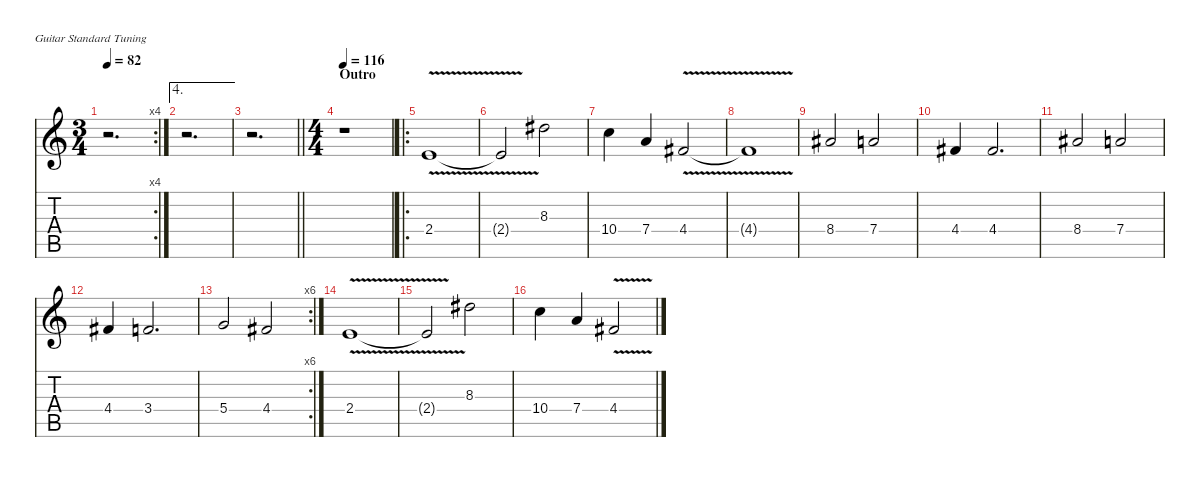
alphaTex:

\defaultSystemsLayout 4
\hideDynamics
\bracketExtendMode nobrackets
\singleTrackTrackNamePolicy hidden
\multiTrackTrackNamePolicy hidden
\firstSystemTrackNameMode fullname
\otherSystemsTrackNameOrientation horizontal
\track ("Guitar 2" "el.guit.") {defaultSystemsLayout 4 instrument electricguitarclean}
\staff {score tabs}
\tuning (E4 B3 G3 D3 A2 E2)
\rc 4
\ts (3 4)
\tempo 82
\clef g2
\ks c
r.2{d dy f beam Down} |
\ae 4
r.2{d beam Down} |
\barLineRight lightlight
r.2{d beam Down} |
\ts (4 4)
\beaming (8 2 2 2 2)
\section ("" "Outro")
\tempo 116
r.1{beam Down} |
\ro
2.4{v}.1{dy mp instrument overdrivenguitar beam Up} |
2.4{v t}.2{dy f beam Up} 8.3{acc #}.2{dy mp beam Down} |
10.4.4{beam Down} 7.4.4{beam Up} 4.4{v acc #}.2{beam Up} |
4.4{v t acc #}.1{dy f beam Up} |
8.4{acc #}.2{beam Up} 7.4.2{beam Up} |
4.4{acc #}.4{beam Up} 4.4{acc #}.2{d beam Up} |
8.4{acc #}.2{beam Up} 7.4.2{beam Up} |
4.4{acc #}.4{beam Up} 3.4.2{d beam Up} |
\rc 6
5.4.2{beam Up} 4.4{acc #}.2{beam Up} |
2.4{v}.1{dy mp beam Up} |
2.4{v t}.2{dy f beam Up} 8.3{acc #}.2{dy mp beam Down} |
10.4.4{beam Down} 7.4.4{beam Up} 4.4{v acc #}.2{beam Up}
